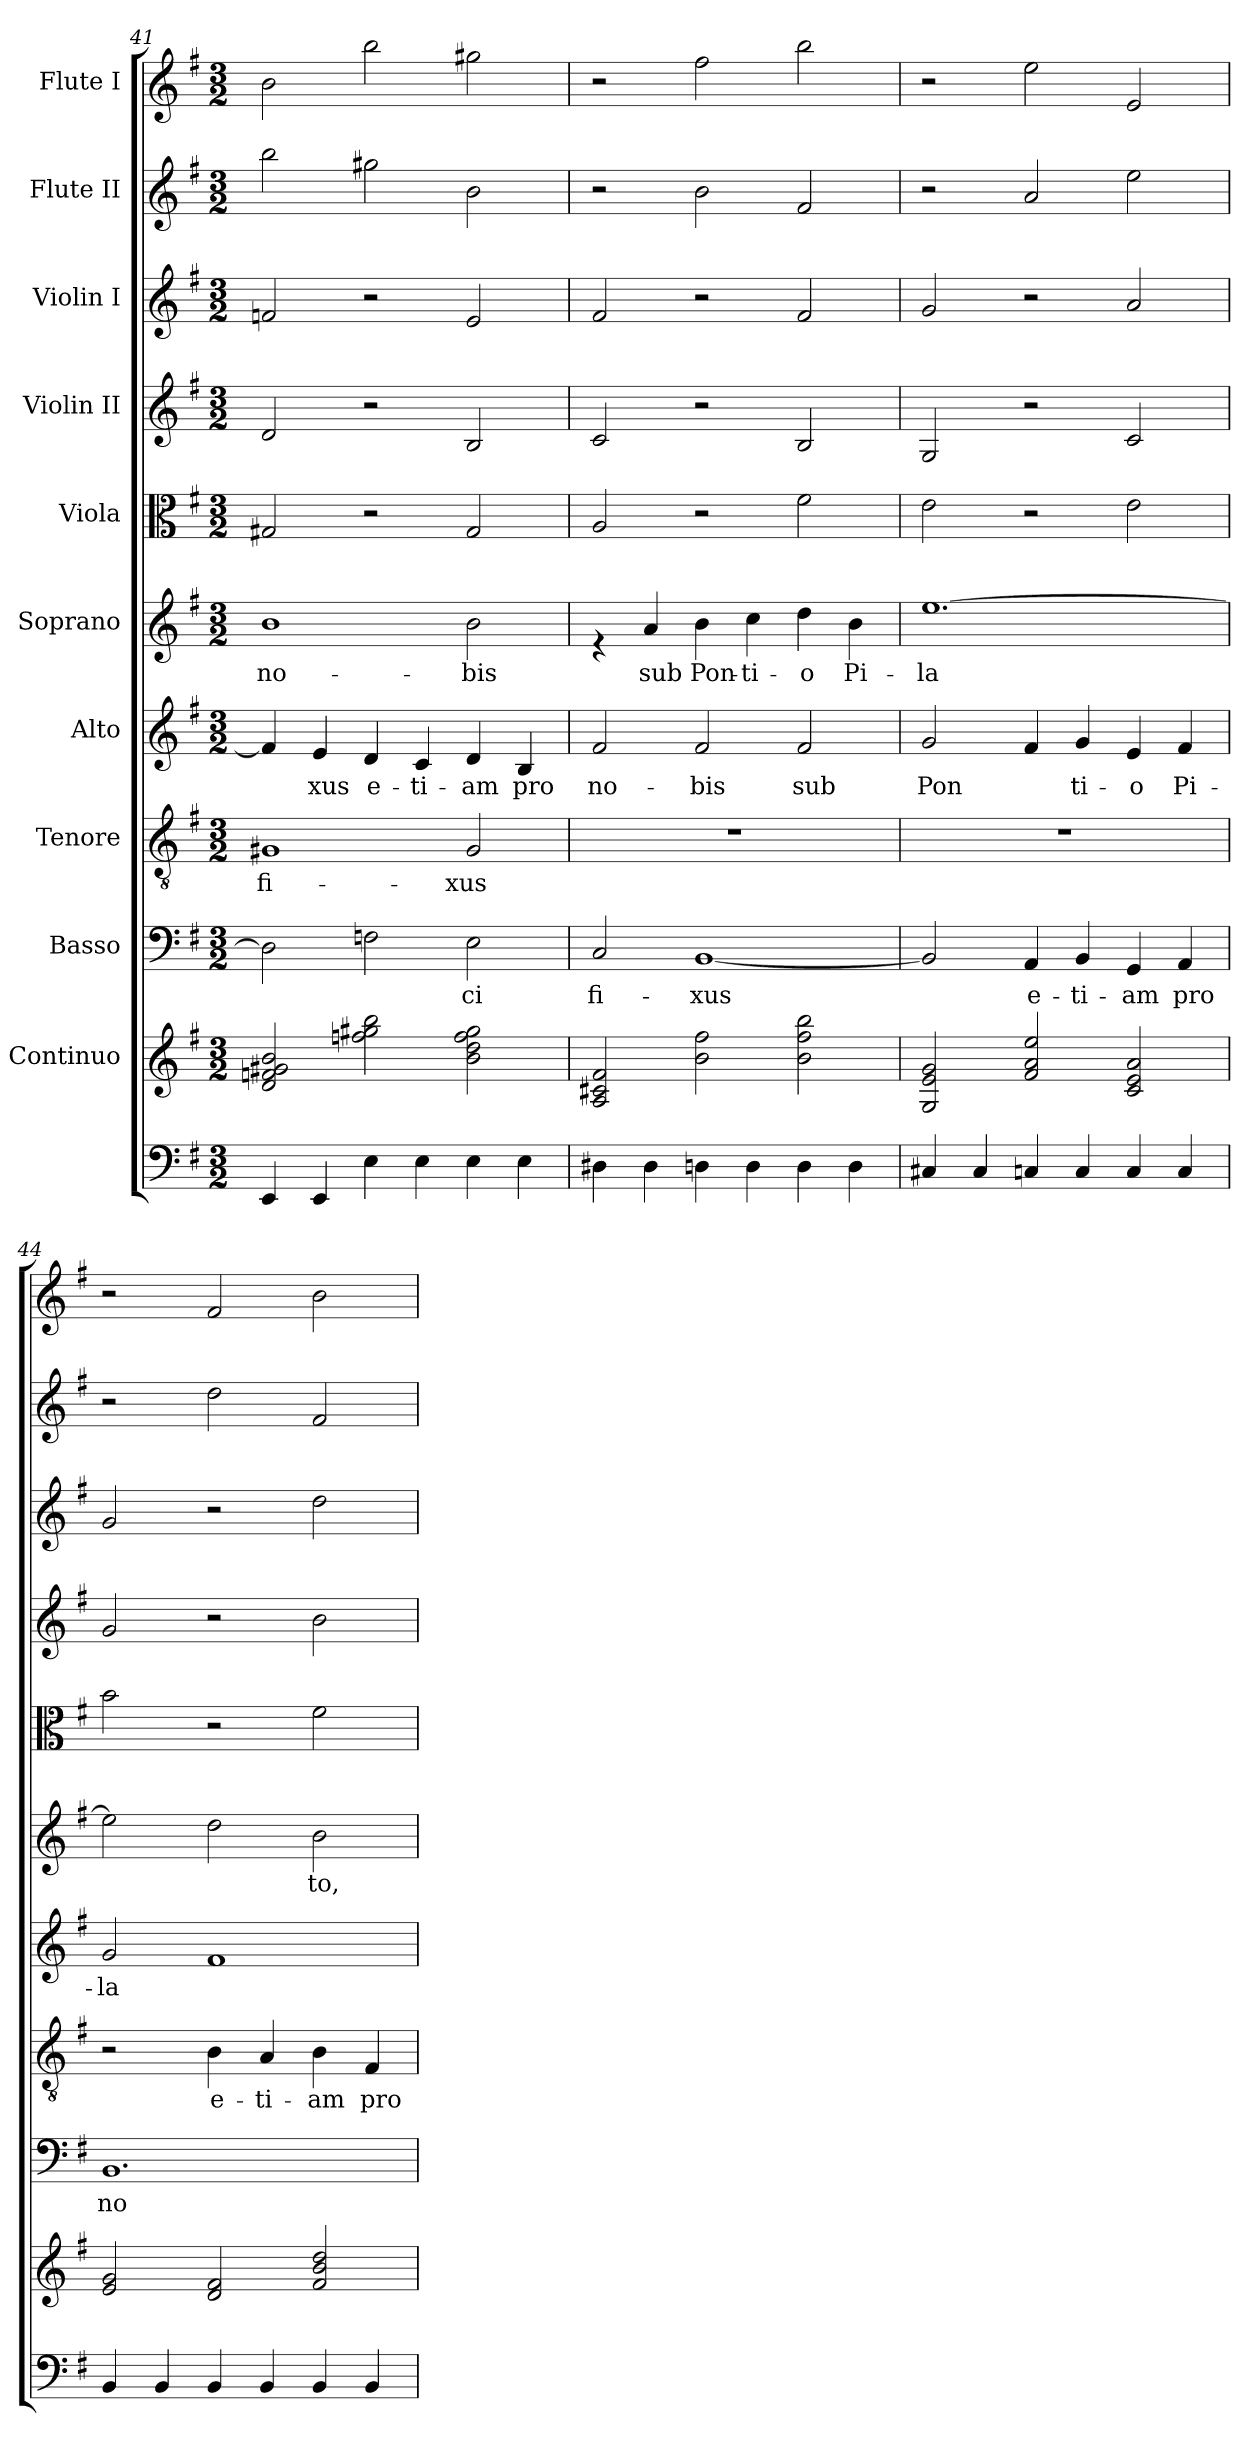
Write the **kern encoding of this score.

**kern	**kern	**kern	**text	**kern	**text	**kern	**text	**kern	**text	**kern	**kern	**kern	**kern	**kern
*part11	*part10	*part9	*part9	*part8	*part8	*part7	*part7	*part6	*part6	*part5	*part4	*part3	*part2	*part1
*staff11	*staff10	*staff9	*staff9	*staff8	*staff8	*staff7	*staff7	*staff6	*staff6	*staff5	*staff4	*staff3	*staff2	*staff1
*	*I"Continuo	*I"Basso	*	*I"Tenore	*	*I"Alto	*	*I"Soprano	*	*I"Viola	*I"Violin II	*I"Violin I	*I"Flute II	*I"Flute I
!!LO:PB:g=z
*clefF4	*clefG2	*clefF4	*	*clefGv2	*	*clefG2	*	*clefG2	*	*clefC3	*clefG2	*clefG2	*clefG2	*clefG2
*k[f#]	*k[f#]	*k[f#]	*	*k[f#]	*	*k[f#]	*	*k[f#]	*	*k[f#]	*k[f#]	*k[f#]	*k[f#]	*k[f#]
*G:	*G:	*G:	*	*G:	*	*G:	*	*G:	*	*G:	*G:	*G:	*G:	*G:
*M3/2	*M3/2	*M3/2	*	*M3/2	*	*M3/2	*	*M3/2	*	*M3/2	*M3/2	*M3/2	*M3/2	*M3/2
=41	=41	=41	=41	=41	=41	=41	=41	=41	=41	=41	=41	=41	=41	=41
!	!	!	!	!	!LO:LY:b	!	!	!	!LO:LY:b	!	!	!	!	!
4EE/	2d/ 2fn/ 2g#X/ 2b/	2D\]	.	1G#X	-fi-	4f/]	.	1b	no-	2G#X/	2d/	2fn/	2bb\	2b\
!	!	!	!	!	!	!	!LO:LY:b	!	!	!	!	!	!	!
4EE/	.	.	.	.	.	4e/	xus	.	.	.	.	.	.	.
!	!	!	!	!	!	!	!LO:LY:b	!	!	!	!	!	!	!
4E\	2ffn\ 2gg#X\ 2bb\	2Fn\	.	.	.	4d/	e-	.	.	2r	2r	2r	2gg#X\	2bb\
!	!	!	!	!	!	!	!LO:LY:b	!	!	!	!	!	!	!
4E\	.	.	.	.	.	4c/	-ti-	.	.	.	.	.	.	.
!	!	!	!LO:LY:b	!	!LO:LY:b	!	!LO:LY:b	!	!LO:LY:b	!	!	!	!	!
4E\	2b\ 2dd\ 2ff\ 2gg#\	2E\	ci	2G#/	-xus	4d/	-am	2b\	-bis	2G#/	2B/	2e/	2b\	2gg#X\
!	!	!	!	!	!	!	!LO:LY:b	!	!	!	!	!	!	!
4E\	.	.	.	.	.	4B/	pro	.	.	.	.	.	.	.
=42	=42	=42	=42	=42	=42	=42	=42	=42	=42	=42	=42	=42	=42	=42
!	!	!	!LO:LY:b	!LO:N:vis=1	!	!	!LO:LY:b	!	!	!	!	!	!	!
4D#X\	2A/ 2c#X/ 2f#/	2C/	fi-	1.r	.	2f#i/	no-	4re	.	2A/	2c/	2f#i/	2r	2r
!	!	!	!	!	!	!	!	!	!LO:LY:b	!	!	!	!	!
4D#\	.	.	.	.	.	.	.	4a/	sub	.	.	.	.	.
!	!	!	!LO:LY:b	!	!	!	!LO:LY:b	!	!LO:LY:b	!	!	!	!	!
4Dn\	2b\ 2ff#\	[<1BB	-xus	.	.	2f#/	-bis	4b\	Pon-	2r	2r	2r	2b\	2ff#i\
!	!	!	!	!	!	!	!	!	!LO:LY:b	!	!	!	!	!
4D\	.	.	.	.	.	.	.	4cc\	-ti-	.	.	.	.	.
!	!	!	!	!	!	!	!LO:LY:b	!	!LO:LY:b	!	!	!	!	!
4D\	2b\ 2ff#\ 2bb\	.	.	.	.	2f#/	sub	4dd\	-o	2f#\	2B/	2f#/	2f#/	2bb\
!	!	!	!	!	!	!	!	!	!LO:LY:b	!	!	!	!	!
4D\	.	.	.	.	.	.	.	4b\	Pi-	.	.	.	.	.
=43	=43	=43	=43	=43	=43	=43	=43	=43	=43	=43	=43	=43	=43	=43
!	!	!	!	!LO:N:vis=1	!	!	!LO:LY:b	!	!LO:LY:b	!	!	!	!	!
4C#X/	2G/ 2e/ 2g/	2BB/]	.	1.r	.	2g/	Pon	[>1.ee	-la	2e\	2G/	2g/	2r	2r
4C#/	.	.	.	.	.	.	.	.	.	.	.	.	.	.
!	!	!	!LO:LY:b	!	!	!	!	!	!	!	!	!	!	!
4Cn/	2f#/ 2a/ 2ee/	4AA/	e-	.	.	4f#/	.	.	.	2r	2r	2r	2a/	2ee\
!	!	!	!LO:LY:b	!	!	!	!LO:LY:b	!	!	!	!	!	!	!
4C/	.	4BB/	-ti-	.	.	4g/	ti-	.	.	.	.	.	.	.
!	!	!	!LO:LY:b	!	!	!	!LO:LY:b	!	!	!	!	!	!	!
4C/	2c/ 2e/ 2a/	4GG/	-am	.	.	4e/	-o	.	.	2e\	2c/	2a/	2ee\	2e/
!	!	!	!LO:LY:b	!	!	!	!LO:LY:b	!	!	!	!	!	!	!
4C/	.	4AA/	pro	.	.	4f#/	Pi-	.	.	.	.	.	.	.
=44	=44	=44	=44	=44	=44	=44	=44	=44	=44	=44	=44	=44	=44	=44
!	!	!	!LO:LY:b	!	!	!	!LO:LY:b	!	!	!	!	!	!	!
4BB/	2e/ 2g/	1.BB	no	2r	.	2g/	-la	2ee\]	.	2b\	2g/	2g/	2r	2r
4BB/	.	.	.	.	.	.	.	.	.	.	.	.	.	.
!	!	!	!	!	!LO:LY:b	!	!	!	!	!	!	!	!	!
4BB/	2d/ 2f#/	.	.	4B\	e-	1f#	.	2dd\	.	2r	2r	2r	2dd\	2f#/
!	!	!	!	!	!LO:LY:b	!	!	!	!	!	!	!	!	!
4BB/	.	.	.	4A/	-ti-	.	.	.	.	.	.	.	.	.
!	!	!	!	!	!LO:LY:b	!	!	!	!LO:LY:b	!	!	!	!	!
4BB/	2f#/ 2b/ 2dd/	.	.	4B\	-am	.	.	2b\	to,	2f#\	2b\	2dd\	2f#/	2b\
!	!	!	!	!	!LO:LY:b	!	!	!	!	!	!	!	!	!
4BB/	.	.	.	4F#/	pro	.	.	.	.	.	.	.	.	.
=	=	=	=	=	=	=	=	=	=	=	=	=	=	=
*-	*-	*-	*-	*-	*-	*-	*-	*-	*-	*-	*-	*-	*-	*-
